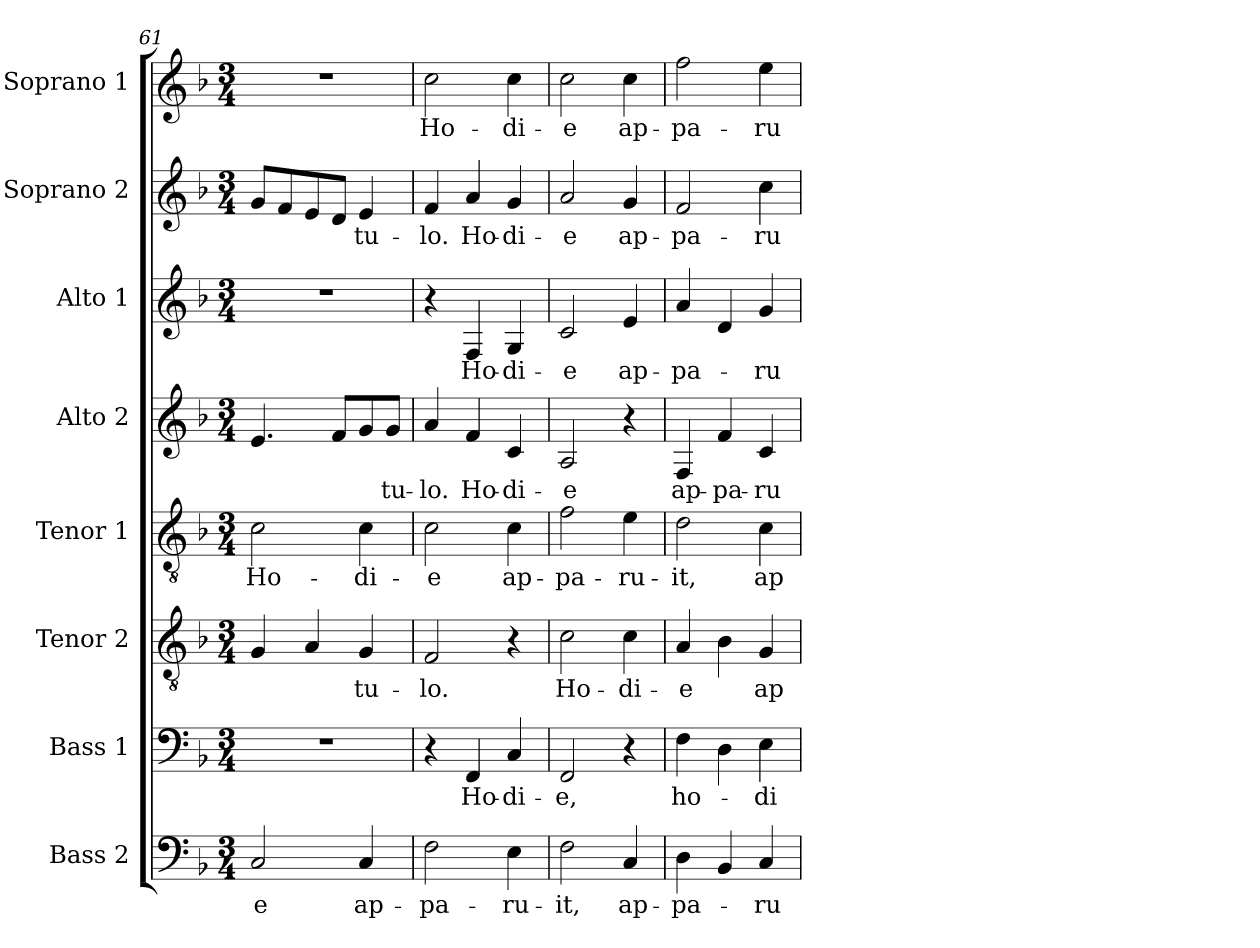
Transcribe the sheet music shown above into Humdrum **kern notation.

**kern	**text	**kern	**text	**kern	**text	**kern	**text	**kern	**text	**kern	**text	**kern	**text	**kern	**text
*part8	*part8	*part7	*part7	*part6	*part6	*part5	*part5	*part4	*part4	*part3	*part3	*part2	*part2	*part1	*part1
*staff8	*staff8	*staff7	*staff7	*staff6	*staff6	*staff5	*staff5	*staff4	*staff4	*staff3	*staff3	*staff2	*staff2	*staff1	*staff1
*I"Bass 2	*	*I"Bass 1	*	*I"Tenor 2	*	*I"Tenor 1	*	*I"Alto 2	*	*I"Alto 1	*	*I"Soprano 2	*	*I"Soprano 1	*
*I'B2	*	*I'B1	*	*I'T2	*	*I'T1	*	*I'A2	*	*I'A1	*	*I'S2	*	*I'S1	*
!!LO:LB:g=z
*clefF4	*	*clefF4	*	*clefGv2	*	*clefGv2	*	*clefG2	*	*clefG2	*	*clefG2	*	*clefG2	*
*	*	*	*	*ITrd7c12	*	*ITrd7c12	*	*	*	*	*	*	*	*	*
*k[b-]	*	*k[b-]	*	*k[b-]	*	*k[b-]	*	*k[b-]	*	*k[b-]	*	*k[b-]	*	*k[b-]	*
*F:	*	*F:	*	*F:	*	*F:	*	*F:	*	*F:	*	*F:	*	*F:	*
*M3/4	*	*M3/4	*	*M3/4	*	*M3/4	*	*M3/4	*	*M3/4	*	*M3/4	*	*M3/4	*
=61	=61	=61	=61	=61	=61	=61	=61	=61	=61	=61	=61	=61	=61	=61	=61
!	!LO:LY:b:color=#000000	!LO:N:vis=1	!	!	!	!	!	!	!	!	!	!	!	!	!
!	!	!	!	!	!	!	!LO:LY:b:color=#000000	!	!	!LO:N:vis=1	!	!	!	!LO:N:vis=1	!
2Ci/	-e	2.r	.	4GGi/	.	2Ci\	Ho-	4.ei/	.	2.r	.	8gi/L	.	2.r	.
.	.	.	.	.	.	.	.	.	.	.	.	8fi/	.	.	.
.	.	.	.	4AAi/	.	.	.	.	.	.	.	8ei/	.	.	.
.	.	.	.	.	.	.	.	8fi/L	.	.	.	8di/J	.	.	.
!	!LO:LY:b:color=#000000	!	!	!	!	!	!	!	!	!	!	!	!	!	!
!	!	!	!	!	!LO:LY:b:color=#000000	!	!	!	!	!	!	!	!	!	!
!	!	!	!	!	!	!	!LO:LY:b:color=#000000	!	!	!	!	!	!	!	!
!	!	!	!	!	!	!	!	!	!	!	!	!	!LO:LY:b:color=#000000	!	!
4Ci/	ap-	.	.	4GGi/	-tu-	4Ci\	-di-	8gi/	.	.	.	4ei/	-tu-	.	.
!	!	!	!	!	!	!	!	!	!LO:LY:b:color=#000000	!	!	!	!	!	!
.	.	.	.	.	.	.	.	8gi/J	-tu-	.	.	.	.	.	.
=62	=62	=62	=62	=62	=62	=62	=62	=62	=62	=62	=62	=62	=62	=62	=62
!	!LO:LY:b:color=#000000	!	!	!	!	!	!	!	!	!	!	!	!	!	!
!	!	!	!	!	!LO:LY:b:color=#000000	!	!	!	!	!	!	!	!	!	!
!	!	!	!	!	!	!	!LO:LY:b:color=#000000	!	!	!	!	!	!	!	!
!	!	!	!	!	!	!	!	!	!LO:LY:b:color=#000000	!	!	!	!	!	!
!	!	!	!	!	!	!	!	!	!	!	!	!	!LO:LY:b:color=#000000	!	!
!	!	!	!	!	!	!	!	!	!	!	!	!	!	!	!LO:LY:b:color=#000000
2Fi\	-pa-	4r	.	2FFi/	-lo.	2Ci\	-e	4ai/	-lo.	4r	.	4fi/	-lo.	2cci\	Ho-
!	!	!	!LO:LY:b:color=#000000	!	!	!	!	!	!	!	!	!	!	!	!
!	!	!	!	!	!	!	!	!	!LO:LY:b:color=#000000	!	!	!	!	!	!
!	!	!	!	!	!	!	!	!	!	!	!LO:LY:b:color=#000000	!	!	!	!
!	!	!	!	!	!	!	!	!	!	!	!	!	!LO:LY:b:color=#000000	!	!
.	.	4FFi/	Ho-	.	.	.	.	4fi/	Ho-	4Fi/	Ho-	4ai/	Ho-	.	.
!	!LO:LY:b:color=#000000	!	!	!	!	!	!	!	!	!	!	!	!	!	!
!	!	!	!LO:LY:b:color=#000000	!	!	!	!	!	!	!	!	!	!	!	!
!	!	!	!	!	!	!	!LO:LY:b:color=#000000	!	!	!	!	!	!	!	!
!	!	!	!	!	!	!	!	!	!LO:LY:b:color=#000000	!	!	!	!	!	!
!	!	!	!	!	!	!	!	!	!	!	!LO:LY:b:color=#000000	!	!	!	!
!	!	!	!	!	!	!	!	!	!	!	!	!	!LO:LY:b:color=#000000	!	!
!	!	!	!	!	!	!	!	!	!	!	!	!	!	!	!LO:LY:b:color=#000000
4Ei\	-ru-	4Ci/	-di-	4r	.	4Ci\	ap-	4ci/	-di-	4Gi/	-di-	4gi/	-di-	4cci\	-di-
=63	=63	=63	=63	=63	=63	=63	=63	=63	=63	=63	=63	=63	=63	=63	=63
!	!LO:LY:b:color=#000000	!	!	!	!	!	!	!	!	!	!	!	!	!	!
!	!	!	!LO:LY:b:color=#000000	!	!	!	!	!	!	!	!	!	!	!	!
!	!	!	!	!	!LO:LY:b:color=#000000	!	!	!	!	!	!	!	!	!	!
!	!	!	!	!	!	!	!LO:LY:b:color=#000000	!	!	!	!	!	!	!	!
!	!	!	!	!	!	!	!	!	!LO:LY:b:color=#000000	!	!	!	!	!	!
!	!	!	!	!	!	!	!	!	!	!	!LO:LY:b:color=#000000	!	!	!	!
!	!	!	!	!	!	!	!	!	!	!	!	!	!LO:LY:b:color=#000000	!	!
!	!	!	!	!	!	!	!	!	!	!	!	!	!	!	!LO:LY:b:color=#000000
2Fi\	-it,	2FFi/	-e,	2Ci\	Ho-	2Fi\	-pa-	2Ai/	-e	2ci/	-e	2ai/	-e	2cci\	-e
!	!LO:LY:b:color=#000000	!	!	!	!	!	!	!	!	!	!	!	!	!	!
!	!	!	!	!	!LO:LY:b:color=#000000	!	!	!	!	!	!	!	!	!	!
!	!	!	!	!	!	!	!LO:LY:b:color=#000000	!	!	!	!	!	!	!	!
!	!	!	!	!	!	!	!	!	!	!	!LO:LY:b:color=#000000	!	!	!	!
!	!	!	!	!	!	!	!	!	!	!	!	!	!LO:LY:b:color=#000000	!	!
!	!	!	!	!	!	!	!	!	!	!	!	!	!	!	!LO:LY:b:color=#000000
4Ci/	ap-	4r	.	4Ci\	-di-	4Ei\	-ru-	4r	.	4ei/	ap-	4gi/	ap-	4cci\	ap-
=64	=64	=64	=64	=64	=64	=64	=64	=64	=64	=64	=64	=64	=64	=64	=64
!	!LO:LY:b:color=#000000	!	!	!	!	!	!	!	!	!	!	!	!	!	!
!	!	!	!LO:LY:b:color=#000000	!	!	!	!	!	!	!	!	!	!	!	!
!	!	!	!	!	!LO:LY:b:color=#000000	!	!	!	!	!	!	!	!	!	!
!	!	!	!	!	!	!	!LO:LY:b:color=#000000	!	!	!	!	!	!	!	!
!	!	!	!	!	!	!	!	!	!LO:LY:b:color=#000000	!	!	!	!	!	!
!	!	!	!	!	!	!	!	!	!	!	!LO:LY:b:color=#000000	!	!	!	!
!	!	!	!	!	!	!	!	!	!	!	!	!	!LO:LY:b:color=#000000	!	!
!	!	!	!	!	!	!	!	!	!	!	!	!	!	!	!LO:LY:b:color=#000000
4Di\	-pa-	4Fi\	ho-	4AAi/	-e	2Di\	-it,	4Fi/	ap-	4ai/	-pa-	2fi/	-pa-	2ffi\	-pa-
!	!	!	!	!	!	!	!	!	!LO:LY:b:color=#000000	!	!	!	!	!	!
4BB-i/	.	4Di\	.	4BB-i\	.	.	.	4fi/	-pa-	4di/	.	.	.	.	.
!	!LO:LY:b:color=#000000	!	!	!	!	!	!	!	!	!	!	!	!	!	!
!	!	!	!LO:LY:b:color=#000000	!	!	!	!	!	!	!	!	!	!	!	!
!	!	!	!	!	!LO:LY:b:color=#000000	!	!	!	!	!	!	!	!	!	!
!	!	!	!	!	!	!	!LO:LY:b:color=#000000	!	!	!	!	!	!	!	!
!	!	!	!	!	!	!	!	!	!LO:LY:b:color=#000000	!	!	!	!	!	!
!	!	!	!	!	!	!	!	!	!	!	!LO:LY:b:color=#000000	!	!	!	!
!	!	!	!	!	!	!	!	!	!	!	!	!	!LO:LY:b:color=#000000	!	!
!	!	!	!	!	!	!	!	!	!	!	!	!	!	!	!LO:LY:b:color=#000000
4Ci/	-ru-	4Ei\	-di-	4GGi/	ap-	4Ci\	ap-	4ci/	-ru-	4gi/	-ru-	4cci\	-ru-	4eei\	-ru-
=	=	=	=	=	=	=	=	=	=	=	=	=	=	=	=
*-	*-	*-	*-	*-	*-	*-	*-	*-	*-	*-	*-	*-	*-	*-	*-
